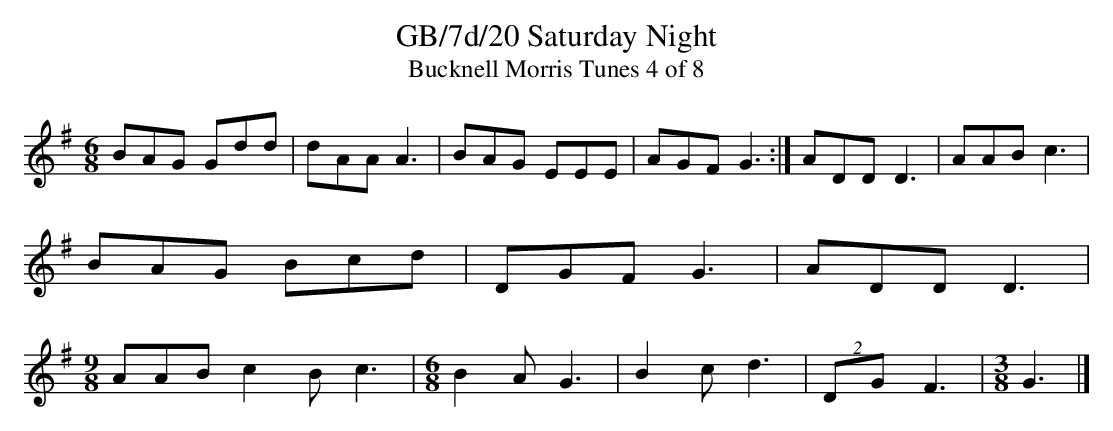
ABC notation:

X:1
T:GB/7d/20 Saturday Night
T:Bucknell Morris Tunes 4 of 8
L:1/8
M:6/8
K:G
BAG Gdd | dAA A3 | BAG EEE | AGF G3 :| ADD D3 | AAB c3 | BAG Bcd |
DGF G3 | ADD D3 | [M:9/8] AAB c2 B c3 |[M:6/8] B2 A G3 | B2 c d3 | (2:3:2DG F3 |[M:3/8] G3 |]
